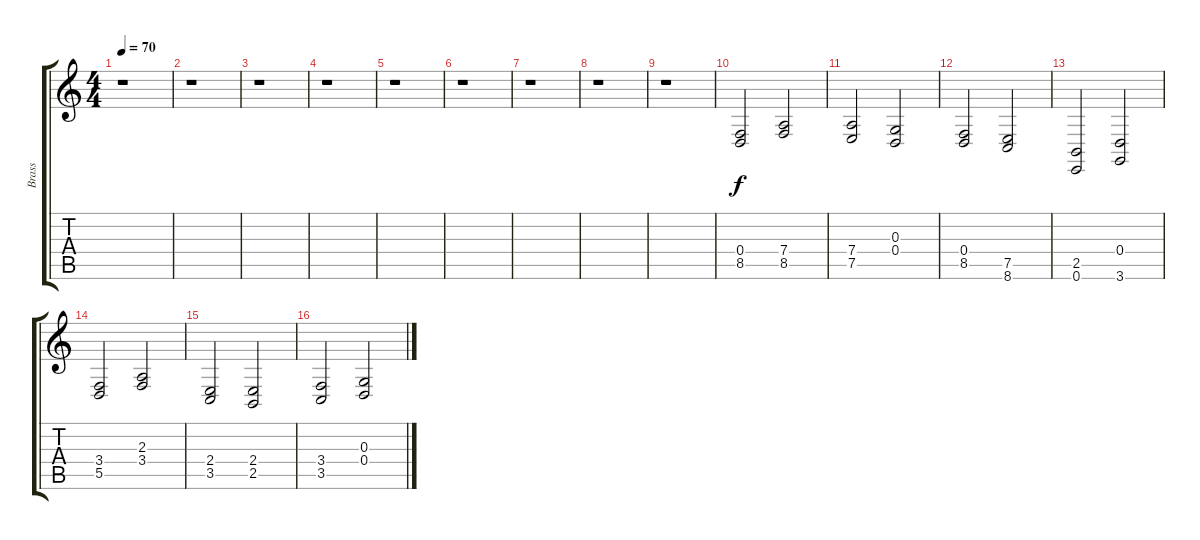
\track ("Brass" "Brass") {instrument frenchhorn}
\staff {score tabs}
\tuning (E4 B3 G3 D3 A2 E2) {hide}
\ts (4 4)
\tempo 70
\clef g2
\ks c
r.1{dy f} |
r.1 |
r.1 |
r.1 |
r.1 |
r.1 |
r.1 |
r.1 |
r.1 |
(0.4 8.5).2 (7.4 8.5).2 |
(7.4 7.5).2 (0.3 0.4).2 |
(0.4 8.5).2 (7.5 8.6).2 |
(2.5 0.6).2 (0.4 3.6).2 |
(3.4 5.5).2 (2.3 3.4).2 |
(2.4 3.5).2 (2.4 2.5).2 |
(3.4 3.5).2 (0.3 0.4).2
